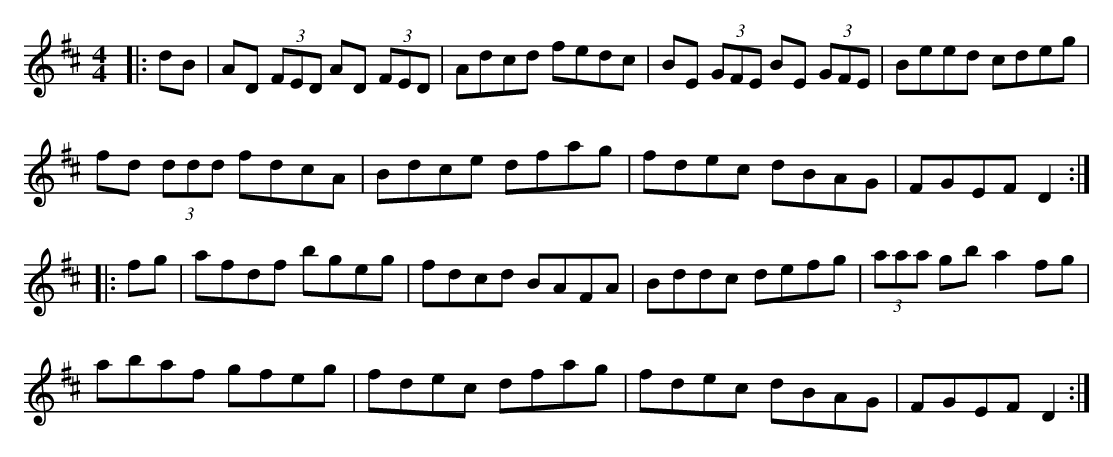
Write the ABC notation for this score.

X:1
M:4/4
K:D
|:dB|AD (3FED AD (3FED|Adcd fedc|BE (3GFE BE (3GFE|Beed cdeg|
fd (3ddd fdcA|Bdce dfag|fdec dBAG|FGEF D2:|
|:fg|afdf bgeg|fdcd BAFA|Bddc defg|(3aaa gb a2 fg|
abaf gfeg|fdec dfag|fdec dBAG|FGEF D2:|
